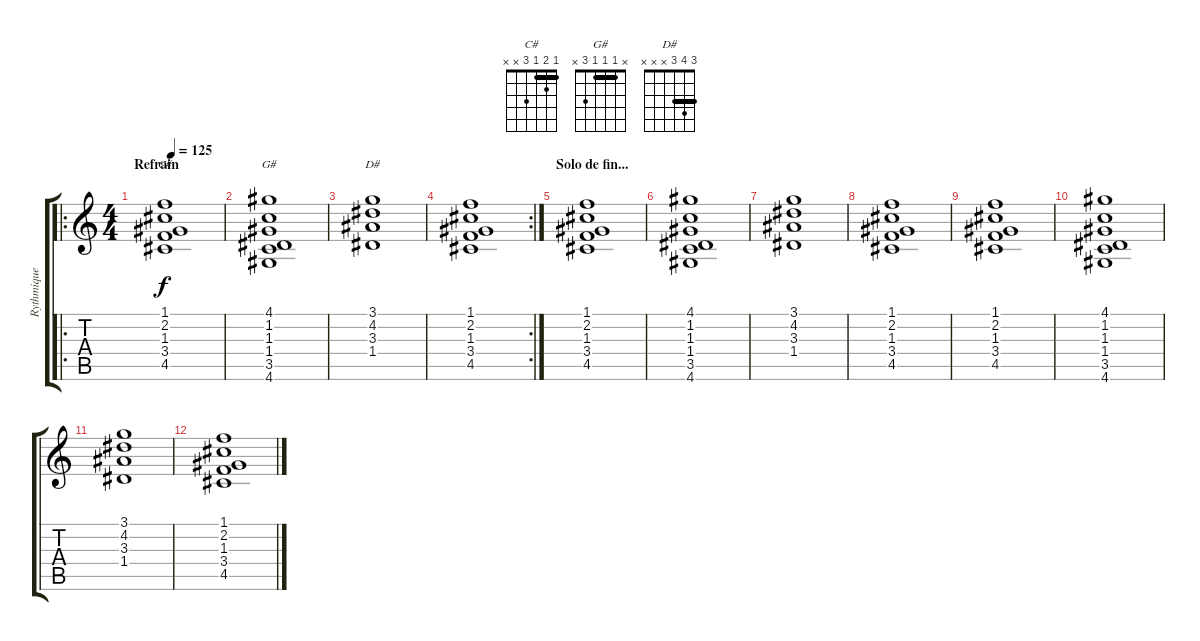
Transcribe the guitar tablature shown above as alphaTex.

\track ("Rythmique saturée" "Rythmique ") {instrument overdrivenguitar}
\staff {score tabs}
\tuning (E4 B3 G3 D3 A2 E2) {hide}
\chord ("C#" 1 2 1 3 x x) {barre 1}
\chord ("G#" x 1 1 1 3 x) {barre 1}
\chord ("D#" 3 4 3 x x x) {barre 3}
\ro
\ts (4 4)
\section ("" "Refrain")
\tempo 125
\clef g2
\ks c
(1.1 2.2 1.3 3.4 4.5).1{ch "C#" dy f} |
(4.1 1.2 1.3 1.4 3.5 4.6).1{ch "G#"} |
(3.1 4.2 3.3 1.4).1{ch "D#"} |
\rc 2
(1.1 2.2 1.3 3.4 4.5).1 |
\section ("" "Solo de fin...")
(1.1 2.2 1.3 3.4 4.5).1 |
(4.1 1.2 1.3 1.4 3.5 4.6).1 |
(3.1 4.2 3.3 1.4).1 |
(1.1 2.2 1.3 3.4 4.5).1 |
(1.1 2.2 1.3 3.4 4.5).1 |
(4.1 1.2 1.3 1.4 3.5 4.6).1 |
(3.1 4.2 3.3 1.4).1 |
(1.1 2.2 1.3 3.4 4.5).1
